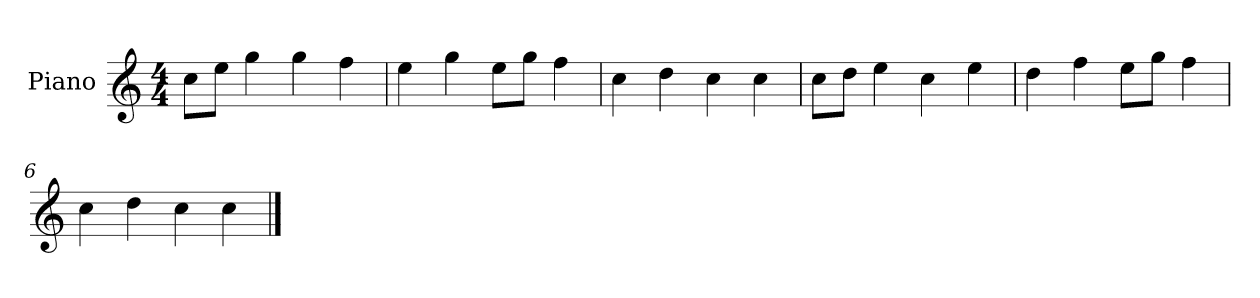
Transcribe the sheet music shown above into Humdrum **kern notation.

**kern
*part1
*staff1
*I"Piano
*I'P-no
*clefG2
*k[]
*M4/4
*MM90
=1
8cc\L
8ee\J
4gg\
4gg\
4ff\
=2
4ee\
4gg\
8ee\L
8gg\J
4ff\
=3
4cc\
4dd\
4cc\
4cc\
=4
8cc\L
8dd\J
4ee\
4cc\
4ee\
=5
4dd\
4ff\
8ee\L
8gg\J
4ff\
=6
4cc\
4dd\
4cc\
4cc\
==
*-
